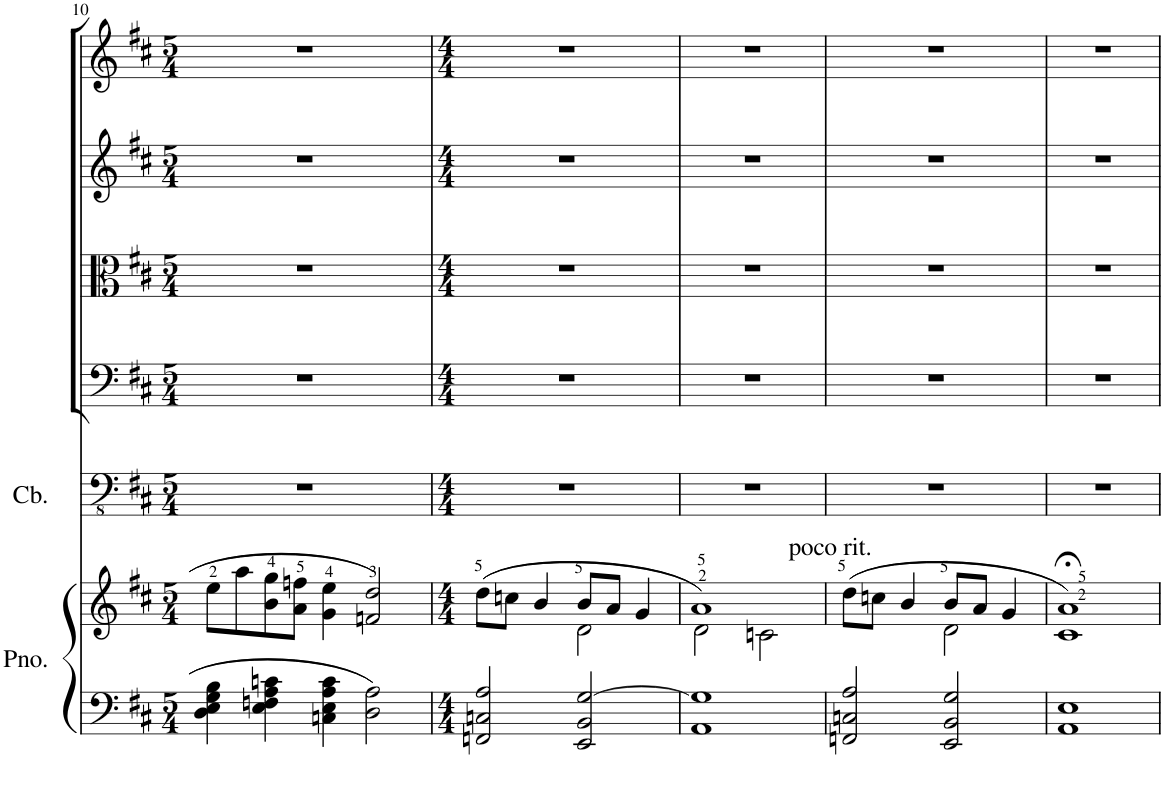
**kern	**kern	**kern	**kern	**kern	**kern	**kern
*part6	*part6	*part5	*part4	*part3	*part2	*part1
*staff7	*staff6	*staff5	*staff4	*staff3	*staff2	*staff1
*I"Piano	*	*I"Contrabass	*I"Violoncello	*I"Viola	*I"Violin II	*I"Violin I
*I'Pno.	*	*I'Cb.	*I'Vc	*I'Vla	*I'Vln	*I'Vln
!!LO:PB:g=z
*clefF4	*clefG2	*clefFv4	*clefF4	*clefC3	*clefG2	*clefG2
*	*	*ITrd7c12	*	*	*	*
*k[f#c#]	*k[f#c#]	*k[f#c#]	*k[f#c#]	*k[f#c#]	*k[f#c#]	*k[f#c#]
*M5/4	*M5/4	*M5/4	*M5/4	*M5/4	*M5/4	*M5/4
=10	=10	=10	=10	=10	=10	=10
4D\ 4E\ 4G\ 4B\	8ee\L	4%5r	4%5r	4%5r	4%5r	4%5r
.	8aa\	.	.	.	.	.
4E\ 4Fn\ 4A\ 4cn\	8b\ 8gg\	.	.	.	.	.
.	8a\ 8ffn\J	.	.	.	.	.
4Cn\ 4E\ 4A\ 4c\	4g\ 4ee\	.	.	.	.	.
2D\ 2A\	2fn/ 2dd/	.	.	.	.	.
=11	=11	=11	=11	=11	=11	=11
*M4/4	*M4/4	*M4/4	*M4/4	*M4/4	*M4/4	*M4/4
*	*^	*	*	*	*	*
2FFn/ 2Cn/ 2A/	((8dd\L	2ryy	1r	1r	1r	1r	1r
.	8ccn\J	.	.	.	.	.	.
.	4b/	.	.	.	.	.	.
2EE/ 2BB/ [2G/	8b/L	2d\	.	.	.	.	.
.	8a/J	.	.	.	.	.	.
.	4g/	.	.	.	.	.	.
=12	=12	=12	=12	=12	=12	=12	=12
1AA 1G]	1a))	2d\	1r	1r	1r	1r	1r
.	.	2cn\	.	.	.	.	.
=13	=13	=13	=13	=13	=13	=13	=13
!	!LO:TX:a:t=poco rit.	!	!	!	!	!	!
2FFn/ 2Cn/ 2A/	((8dd\L	2ryy	1r	1r	1r	1r	1r
.	8ccn\J	.	.	.	.	.	.
.	4b/	.	.	.	.	.	.
2EE/ 2BB/ 2G/	8b/L	2d\	.	.	.	.	.
.	8a/J	.	.	.	.	.	.
.	4g/	.	.	.	.	.	.
*	*v	*v	*	*	*	*	*
=14	=14	=14	=14	=14	=14	=14
1AA 1E	1c#;< 1a;<))	1r	1r	1r	1r	1r
=	=	=	=	=	=	=
*-	*-	*-	*-	*-	*-	*-
